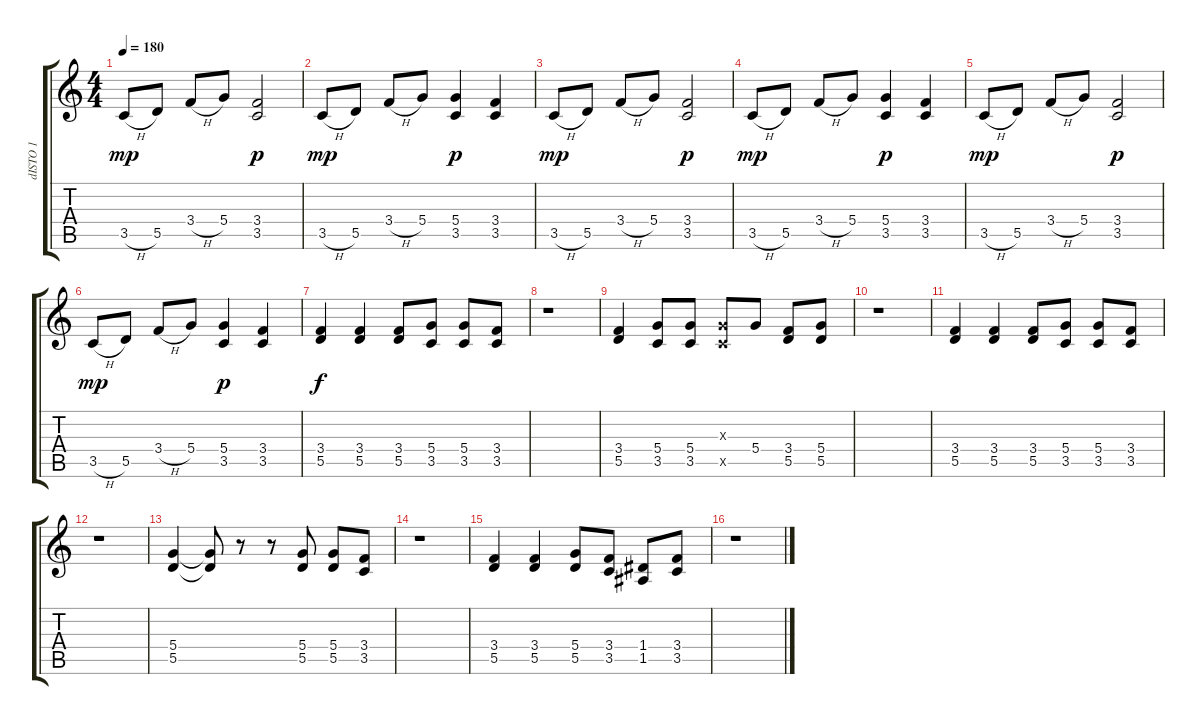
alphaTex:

\track ("dISTO 1" "dISTO 1") {instrument distortionguitar}
\staff {score tabs}
\tuning (E4 B3 G3 D3 A2 E2) {hide}
\ts (4 4)
\tempo 180
\clef g2
\ks c
3.5{h}.8{dy mp} 5.5.8 3.4{h}.8 5.4.8 (3.4 3.5).2{dy p} |
3.5{h}.8{dy mp} 5.5.8 3.4{h}.8 5.4.8 (5.4 3.5).4{dy p} (3.4 3.5).4 |
3.5{h}.8{dy mp} 5.5.8 3.4{h}.8 5.4.8 (3.4 3.5).2{dy p} |
3.5{h}.8{dy mp} 5.5.8 3.4{h}.8 5.4.8 (5.4 3.5).4{dy p} (3.4 3.5).4 |
3.5{h}.8{dy mp} 5.5.8 3.4{h}.8 5.4.8 (3.4 3.5).2{dy p} |
3.5{h}.8{dy mp} 5.5.8 3.4{h}.8 5.4.8 (5.4 3.5).4{dy p} (3.4 3.5).4 |
(3.4 5.5).4{dy f} (3.4 5.5).4 (3.4 5.5).8 (5.4 3.5).8 (5.4 3.5).8 (3.4 3.5).8 |
r.1 |
(3.4 5.5).4 (5.4 3.5).8 (5.4 3.5).8 (0.3{x} 3.5{x}).8 5.4.8 (3.4 5.5).8 (5.4 5.5).8 |
r.1 |
(3.4 5.5).4 (3.4 5.5).4 (3.4 5.5).8 (5.4 3.5).8 (5.4 3.5).8 (3.4 3.5).8 |
r.1 |
(5.4 5.5).4 (5.4{t} 5.5{t}).8 r.8 r.8 (5.4 5.5).8 (5.4 5.5).8 (3.4 3.5).8 |
r.1 |
(3.4 5.5).4 (3.4 5.5).4 (5.4 5.5).8 (3.4 3.5).8 (1.4 1.5).8 (3.4 3.5).8 |
r.1
